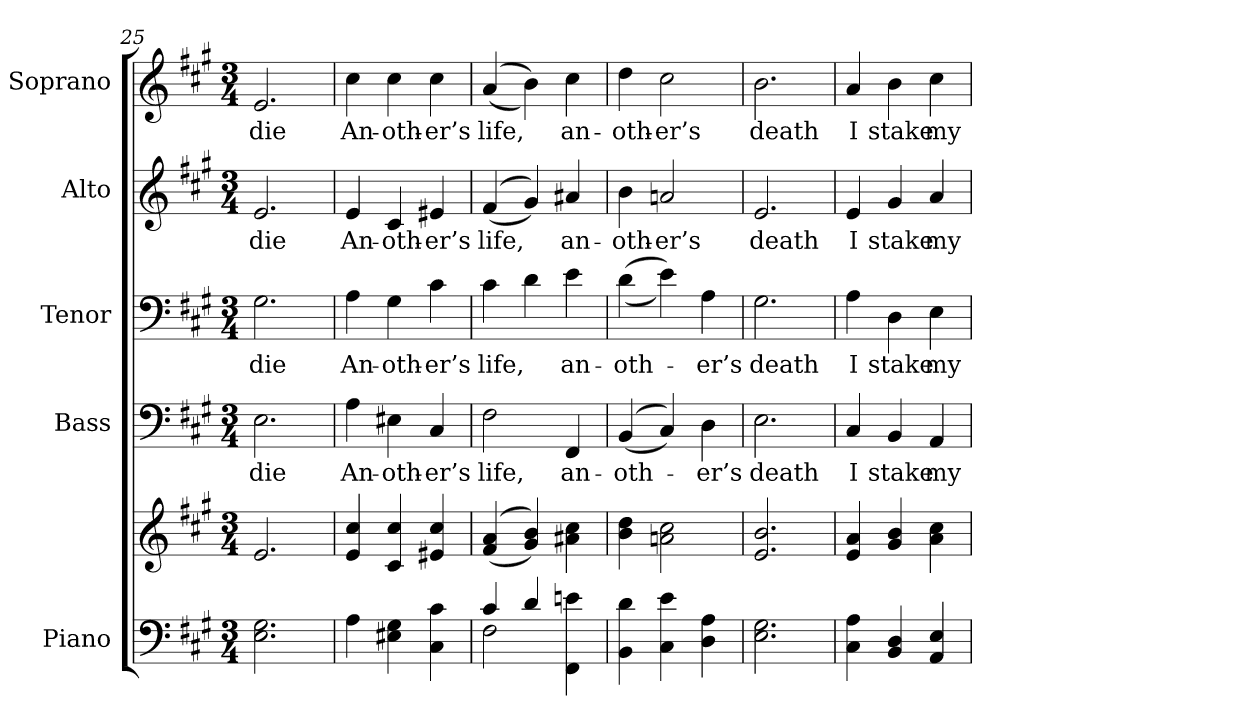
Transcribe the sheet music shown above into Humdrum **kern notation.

**kern	**kern	**kern	**text	**kern	**text	**kern	**text	**kern	**text
*part5	*part5	*part4	*part4	*part3	*part3	*part2	*part2	*part1	*part1
*staff6	*staff5	*staff4	*staff4	*staff3	*staff3	*staff2	*staff2	*staff1	*staff1
*I"Piano	*	*I"Bass	*	*I"Tenor	*	*I"Alto	*	*I"Soprano	*
*I'Pno.	*	*I'B.	*	*I'T.	*	*I'A.	*	*I'S.	*
*clefF4	*clefG2	*clefF4	*	*clefF4	*	*clefG2	*	*clefG2	*
*k[f#c#g#]	*k[f#c#g#]	*k[f#c#g#]	*	*k[f#c#g#]	*	*k[f#c#g#]	*	*k[f#c#g#]	*
*A:	*A:	*A:	*	*A:	*	*A:	*	*A:	*
*M3/4	*M3/4	*M3/4	*	*M3/4	*	*M3/4	*	*M3/4	*
=25	=25	=25	=25	=25	=25	=25	=25	=25	=25
!	!	!	!LO:LY:b:color=#000000	!	!	!	!	!	!
!	!	!	!	!	!LO:LY:b:color=#000000	!	!	!	!
!	!	!	!	!	!	!	!LO:LY:b:color=#000000	!	!
!	!	!	!	!	!	!	!	!	!LO:LY:b:color=#000000
2.Ei\ 2.G#i	2.ei/	2.Ei\	die	2.G#i\	die	2.ei/	die	2.ei/	die
!!LO:PB:g=z
=26	=26	=26	=26	=26	=26	=26	=26	=26	=26
!	!	!	!LO:LY:b:color=#000000	!	!	!	!	!	!
!	!	!	!	!	!LO:LY:b:color=#000000	!	!	!	!
!	!	!	!	!	!	!	!LO:LY:b:color=#000000	!	!
!	!	!	!	!	!	!	!	!	!LO:LY:b:color=#000000
4Ai\	4ei/ 4cc#i	4Ai\	An-	4Ai\	An-	4ei/	An-	4cc#i\	An-
!	!	!	!LO:LY:b:color=#000000	!	!	!	!	!	!
!	!	!	!	!	!LO:LY:b:color=#000000	!	!	!	!
!	!	!	!	!	!	!	!LO:LY:b:color=#000000	!	!
!	!	!	!	!	!	!	!	!	!LO:LY:b:color=#000000
4E#Xi\ 4G#i	4c#i/ 4cc#i	4E#Xi\	-oth-	4G#i\	-oth-	4c#i/	-oth-	4cc#i\	-oth-
!	!	!	!LO:LY:b:color=#000000	!	!	!	!	!	!
!	!	!	!	!	!LO:LY:b:color=#000000	!	!	!	!
!	!	!	!	!	!	!	!LO:LY:b:color=#000000	!	!
!	!	!	!	!	!	!	!	!	!LO:LY:b:color=#000000
4C#i\ 4c#i	4e#Xi/ 4cc#i	4C#i/	-er’s	4c#i\	-er’s	4e#Xi/	-er’s	4cc#i\	-er’s
=27	=27	=27	=27	=27	=27	=27	=27	=27	=27
*^	*	*	*	*	*	*	*	*	*
!	!	!	!	!LO:LY:b:color=#000000	!	!	!	!	!	!
!	!	!	!	!	!	!LO:LY:b:color=#000000	!	!	!	!
!	!	!	!	!	!	!	!	!LO:LY:b:color=#000000	!	!
!	!	!	!	!	!	!	!	!	!	!LO:LY:b:color=#000000
4c#i/	2F#i\	((4f#i/ 4ai	2F#i\	life,	4c#i\	life,	((4f#i/	life,	((4ai/	life,
4di/	.	4g#i/ 4bi))	.	.	4di\	.	4g#i/))	.	4bi\))	.
!	!	!	!	!LO:LY:b:color=#000000	!	!	!	!	!	!
!	!	!	!	!	!	!LO:LY:b:color=#000000	!	!	!	!
!	!	!	!	!	!	!	!	!LO:LY:b:color=#000000	!	!
!	!	!	!	!	!	!	!	!	!	!LO:LY:b:color=#000000
4FF#i\ 4eni	4ryy	4a#Xi\ 4cc#i	4FF#i/	an-	4ei\	an-	4a#Xi/	an-	4cc#i\	an-
*v	*v	*	*	*	*	*	*	*	*	*
=28	=28	=28	=28	=28	=28	=28	=28	=28	=28
*^	*	*	*	*	*	*	*	*	*
!	!	!	!	!LO:LY:b:color=#000000	!	!	!	!	!	!
*v	*v	*	*	*	*	*	*	*	*	*
*^	*	*	*	*	*	*	*	*	*
!	!	!	!	!	!	!LO:LY:b:color=#000000	!	!	!	!
*v	*v	*	*	*	*	*	*	*	*	*
*^	*	*	*	*	*	*	*	*	*
!	!	!	!	!	!	!	!	!LO:LY:b:color=#000000	!	!
*v	*v	*	*	*	*	*	*	*	*	*
*^	*	*	*	*	*	*	*	*	*
!	!	!	!	!	!	!	!	!	!	!LO:LY:b:color=#000000
*v	*v	*	*	*	*	*	*	*	*	*
4BBi\ 4di	4bi\ 4ddi	((4BBi/	-oth-	((4di\	-oth-	4bi\	-oth-	4ddi\	-oth-
!	!	!	!	!	!	!	!LO:LY:b:color=#000000	!	!
!	!	!	!	!	!	!	!	!	!LO:LY:b:color=#000000
4C#i\ 4ei	2ani\ 2cc#i	4C#i/))	.	4ei\))	.	2ani/	-er’s	2cc#i\	-er’s
!	!	!	!LO:LY:b:color=#000000	!	!	!	!	!	!
!	!	!	!	!	!LO:LY:b:color=#000000	!	!	!	!
4Di\ 4Ai	.	4Di\	-er’s	4Ai\	-er’s	.	.	.	.
!!LO:PB:g=z
=29	=29	=29	=29	=29	=29	=29	=29	=29	=29
!	!	!	!LO:LY:b:color=#000000	!	!	!	!	!	!
!	!	!	!	!	!LO:LY:b:color=#000000	!	!	!	!
!	!	!	!	!	!	!	!LO:LY:b:color=#000000	!	!
!	!	!	!	!	!	!	!	!	!LO:LY:b:color=#000000
2.Ei\ 2.G#i	2.ei/ 2.bi	2.Ei\	death	2.G#i\	death	2.ei/	death	2.bi\	death
=30	=30	=30	=30	=30	=30	=30	=30	=30	=30
!	!	!	!LO:LY:b:color=#000000	!	!	!	!	!	!
!	!	!	!	!	!LO:LY:b:color=#000000	!	!	!	!
!	!	!	!	!	!	!	!LO:LY:b:color=#000000	!	!
!	!	!	!	!	!	!	!	!	!LO:LY:b:color=#000000
4C#i\ 4Ai	4ei/ 4ai	4C#i/	I	4Ai\	I	4ei/	I	4ai/	I
!	!	!	!LO:LY:b:color=#000000	!	!	!	!	!	!
!	!	!	!	!	!LO:LY:b:color=#000000	!	!	!	!
!	!	!	!	!	!	!	!LO:LY:b:color=#000000	!	!
!	!	!	!	!	!	!	!	!	!LO:LY:b:color=#000000
4BBi/ 4Di	4g#i/ 4bi	4BBi/	stake	4Di\	stake	4g#i/	stake	4bi\	stake
!	!	!	!LO:LY:b:color=#000000	!	!	!	!	!	!
!	!	!	!	!	!LO:LY:b:color=#000000	!	!	!	!
!	!	!	!	!	!	!	!LO:LY:b:color=#000000	!	!
!	!	!	!	!	!	!	!	!	!LO:LY:b:color=#000000
4AAi/ 4Ei	4ai\ 4cc#i	4AAi/	my	4Ei\	my	4ai/	my	4cc#i\	my
=	=	=	=	=	=	=	=	=	=
*-	*-	*-	*-	*-	*-	*-	*-	*-	*-
